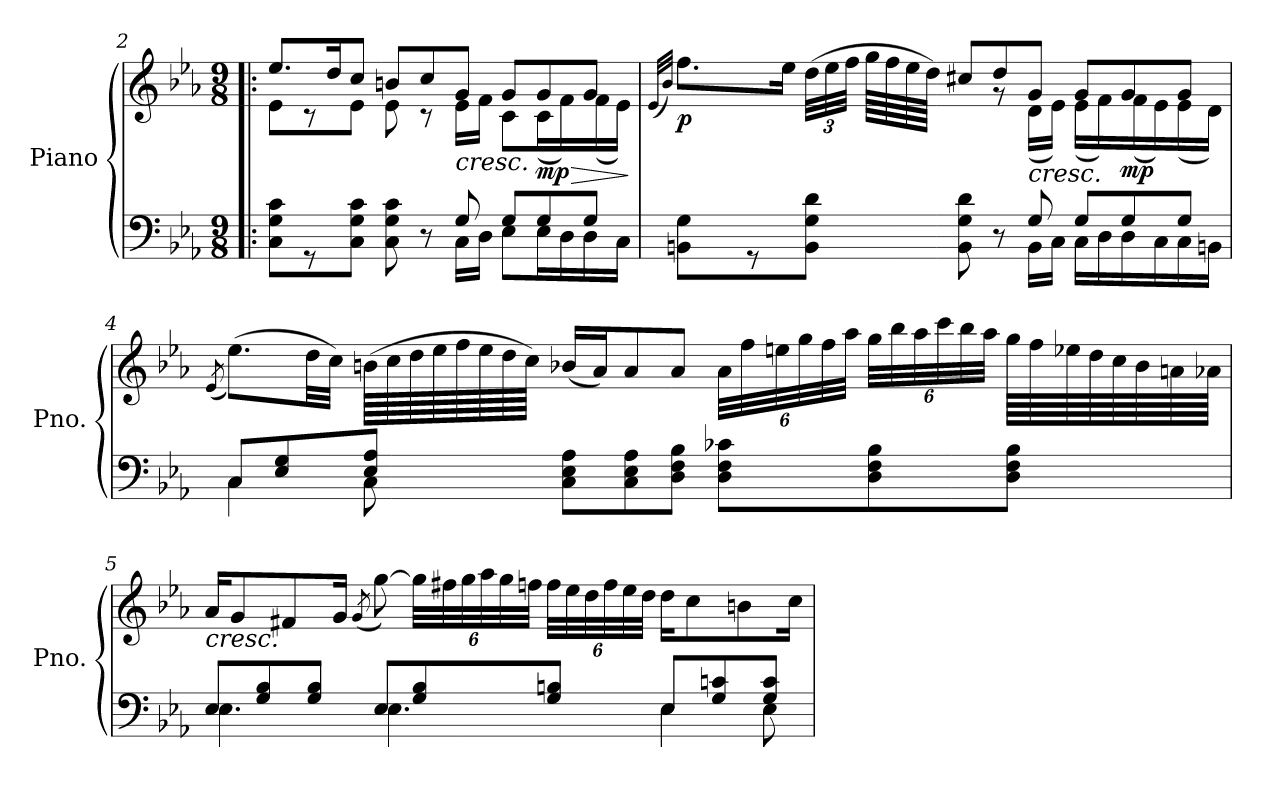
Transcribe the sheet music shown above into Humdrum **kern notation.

**kern	**kern	**dynam
*part1	*part1	*part1
*staff2	*staff1	*staff1/2
*I"Piano	*	*
*I'Pno.	*	*
*clefF4	*clefG2	*
*k[b-e-a-]	*k[b-e-a-]	*
*M9/8	*M9/8	*
=2!|:	=2!|:	=2!|:
*^	*^	*
8C\ 8G\ 8c\L	2ryy	8.ee-/L	8e-\L	.
8rGG	.	.	8r	.
.	.	16dd/K	.	.
8C\ 8G\ 8c\J	.	8cc/J	8e-\J	.
8C\ 8G\ 8c\	.	8bn/L	8e-\	.
8r	8ryy	8cc/	8r	.
!	!	!LO:TX:b:i:t=cresc.	!	!
8G/	16C\LL	8g/J	16e-\LL	.
.	16D\JJ	.	16f\JJ	.
8G/L	8E-\L	8g/L	8c\L	.
!	!	!	!	!LO:HP:b
!	!	!	!	!LO:DY:n=1:b
8G/	16E-\L	8g/	(<16c\L	> mp
.	16D\	.	16f\)	.
8G/J	16D\	8g/J	(<16f\	.
.	16C\JJ	.	16e-\JJ)	.
*v	*v	*	*	*
*	*v	*v	*
.	.	]
!!LO:LB:g=z
=3	=3	=3
.	(<32qe-/LLL	.
.	32qb-/JJJ)	.
*^	*^	*
!	!	!	!	!LO:DY:b
8BBn\ 8G\L	2ryy	8.ff\L	(>64e-!yy	p
.	.	.	64b-!yy	.
.	.	.	[8ff!yy)	.
8rGG	.	.	.	.
.	.	.	32ff!yy]	.
.	.	16ee-\Jk	16ryy	.
*	*	*Xbrackettup	*	*
8BB\ 8G\ 8d\J	.	(>48dd\LLL	8ryy	.
.	.	48ee-\	.	.
.	.	48ff\JJJ	.	.
.	.	64gg\LLLL	.	.
.	.	64ff\	.	.
.	.	64ee-\	.	.
.	.	64dd\JJJJ)	.	.
8BB\ 8G\ 8d\	.	8cc#X/L	8ryy	.
8r	8ryy	8dd/	8r	.
!	!	!LO:TX:b:i:t=cresc.	!	!
8G/	16BB\LL	8g/J	(<16d\LL	.
.	16C\JJ	.	16e-\JJ)	.
8G/L	16C\LL	8g/L	(<16e-\LL	.
.	16D\	.	16f\)	.
!	!	!	!	!LO:DY:b
8G/	16D\	8g/	(<16f\	mp
.	16C\	.	16e-\)	.
8G/J	16C\	8g/J	(<16e-\	.
.	16BBn\JJ	.	16d\JJ)	.
*	*	*v	*v	*
!!LO:LB:g=z
=4	=4	=4	=4
.	.	(>8qe-/	.
!	!	!	!LO:DY:b
!	!	!	!LO:DY:n=1:b
8C/L	4C\	(>8.ee-\L)	p other-dynamics
8E-/ 8G/	.	.	.
.	.	32dd\LL	.
.	.	32cc\JJJ)	.
8E-/ 8A-/J	8C\	(>64bn\LLLL	.
.	.	64cc\	.
.	.	64dd\	.
.	.	64ee-\	.
.	.	64ff\	.
.	.	64ee-\	.
.	.	64dd\	.
.	.	64cc\JJJJ)	.
8C\ 8E-\ 8A-\L	2.ryy	(<16b-X/LL	.
.	.	16a-/J)	.
8C\ 8E-\ 8A-\	.	8a-/	.
8D\ 8F\ 8B-\J	.	8a-/J	.
8D\ 8F\ 8c-X\L	.	48a-\LLL	.
.	.	48ff\	.
.	.	48een\	.
.	.	48gg\	.
.	.	48ff\	.
.	.	48aa-\JJJ	.
8D\ 8F\ 8B-\	.	48gg\LLL	.
.	.	48bb-\	.
.	.	48aa-\	.
.	.	48ccc\	.
.	.	48bb-\	.
.	.	48aa-\JJJ	.
8D\ 8F\ 8B-\J	.	64gg\LLLL	.
.	.	64ff\	.
.	.	64ee-X\	.
.	.	64dd\	.
.	.	64cc\	.
.	.	64b-\	.
.	.	64an\	.
.	.	64a-X\JJJJ	.
!!LO:LB:g=z
=5	=5	=5	=5
!	!	!LO:TX:b:i:t=cresc.	!
8E-/L	4.E-\	16a-/KL	.
.	.	8g/	.
8G/ 8B-/	.	.	.
.	.	8f#X/	.
8G/ 8B-/J	.	.	.
.	.	16g/Jk	.
.	.	(>8qg/	.
8E-/L	4.E-\	[8gg\)	.
8G/ 8B-/	.	48gg\LLL]	.
.	.	48ff#X\	.
.	.	48gg\	.
.	.	48aa-\	.
.	.	48gg\	.
.	.	48ffn\JJJ	.
8G/ 8Bn/J	.	48ff\LLL	.
.	.	48ee-\	.
.	.	48dd\	.
.	.	48ff\	.
.	.	48ee-\	.
.	.	48dd\JJJ	.
8E-/L	4E-\	16dd\KL	.
.	.	8cc\	.
8G/ 8cn/	.	.	.
.	.	8bn\	.
8G/ 8c/J	8E-\	.	.
.	.	16cc\Jk	.
*v	*v	*	*
=	=	=
*-	*-	*-
